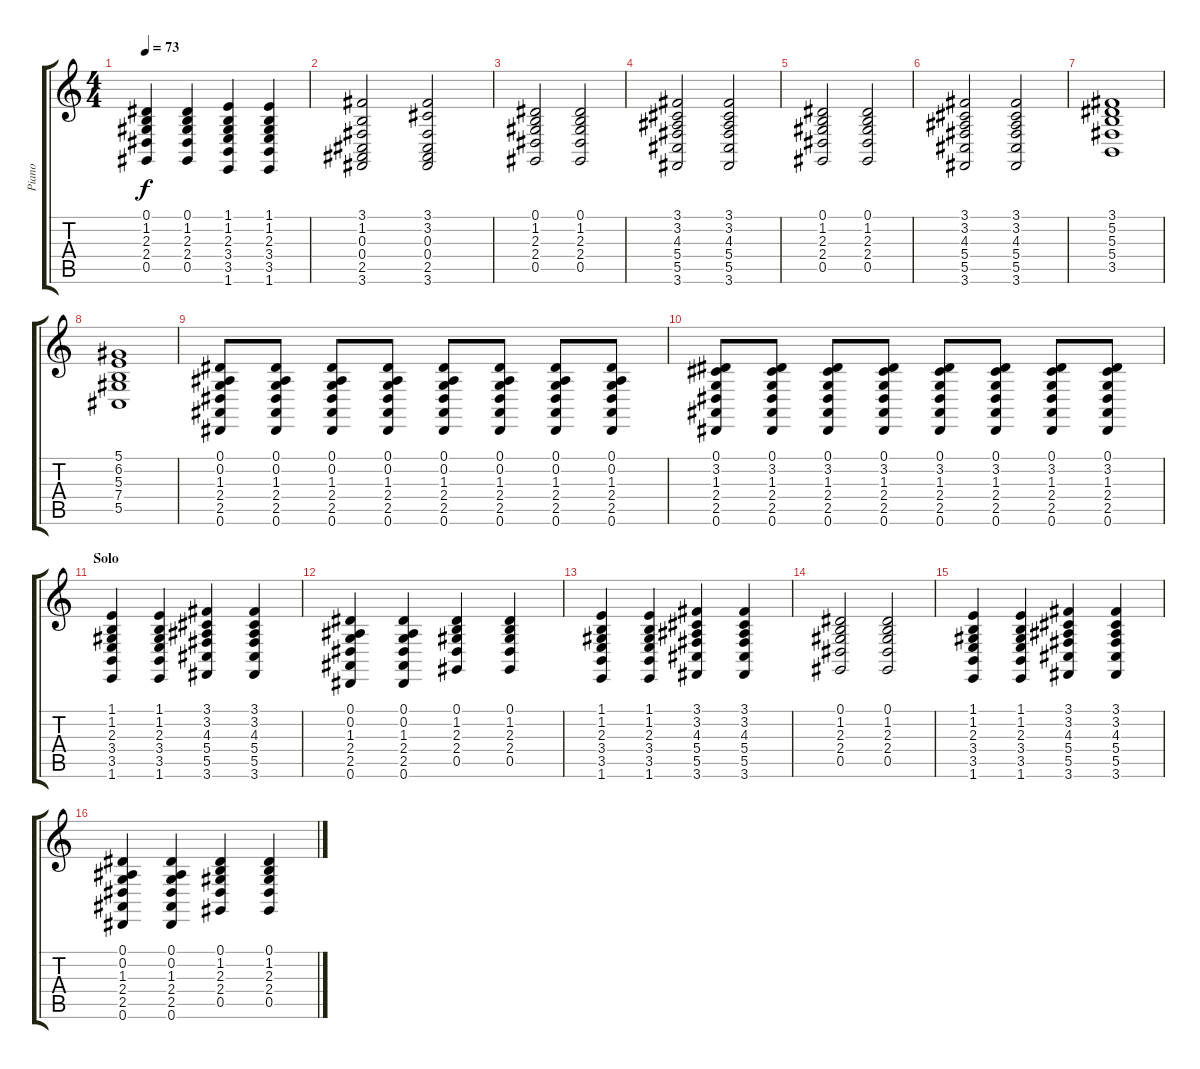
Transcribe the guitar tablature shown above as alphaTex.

\track ("Piano" "Piano") {instrument acousticgrandpiano}
\staff {score tabs}
\tuning (Eb4 Bb3 Gb3 Db3 Ab2 Eb2) {hide}
\ts (4 4)
\tempo 73
\clef g2
\ks c
(0.1 1.2 2.3 2.4 0.5).4{dy f} (0.1 1.2 2.3 2.4 0.5).4 (1.1 1.2 2.3 3.4 3.5 1.6).4 (1.1 1.2 2.3 3.4 3.5 1.6).4 |
(3.1 1.2 0.3 0.4 2.5 3.6).2 (3.1 3.2 0.3 0.4 2.5 3.6).2 |
(0.1 1.2 2.3 2.4 0.5).2 (0.1 1.2 2.3 2.4 0.5).2 |
(3.1 3.2 4.3 5.4 5.5 3.6).2 (3.1 3.2 4.3 5.4 5.5 3.6).2 |
(0.1 1.2 2.3 2.4 0.5).2 (0.1 1.2 2.3 2.4 0.5).2 |
(3.1 3.2 4.3 5.4 5.5 3.6).2 (3.1 3.2 4.3 5.4 5.5 3.6).2 |
(3.1 5.2 5.3 5.4 3.5).1 |
(5.1 6.2 5.3 7.4 5.5).1 |
(0.1 0.2 1.3 2.4 2.5 0.6).8 (0.1 0.2 1.3 2.4 2.5 0.6).8 (0.1 0.2 1.3 2.4 2.5 0.6).8 (0.1 0.2 1.3 2.4 2.5 0.6).8 (0.1 0.2 1.3 2.4 2.5 0.6).8 (0.1 0.2 1.3 2.4 2.5 0.6).8 (0.1 0.2 1.3 2.4 2.5 0.6).8 (0.1 0.2 1.3 2.4 2.5 0.6).8 |
(0.1 3.2 1.3 2.4 2.5 0.6).8 (0.1 3.2 1.3 2.4 2.5 0.6).8 (0.1 3.2 1.3 2.4 2.5 0.6).8 (0.1 3.2 1.3 2.4 2.5 0.6).8 (0.1 3.2 1.3 2.4 2.5 0.6).8 (0.1 3.2 1.3 2.4 2.5 0.6).8 (0.1 3.2 1.3 2.4 2.5 0.6).8 (0.1 3.2 1.3 2.4 2.5 0.6).8 |
\section ("" "Solo")
(1.1 1.2 2.3 3.4 3.5 1.6).4 (1.1 1.2 2.3 3.4 3.5 1.6).4 (3.1 3.2 4.3 5.4 5.5 3.6).4 (3.1 3.2 4.3 5.4 5.5 3.6).4 |
(0.1 0.2 1.3 2.4 2.5 0.6).4 (0.1 0.2 1.3 2.4 2.5 0.6).4 (0.1 1.2 2.3 2.4 0.5).4 (0.1 1.2 2.3 2.4 0.5).4 |
(1.1 1.2 2.3 3.4 3.5 1.6).4 (1.1 1.2 2.3 3.4 3.5 1.6).4 (3.1 3.2 4.3 5.4 5.5 3.6).4 (3.1 3.2 4.3 5.4 5.5 3.6).4 |
(0.1 1.2 2.3 2.4 0.5).2 (0.1 1.2 2.3 2.4 0.5).2 |
(1.1 1.2 2.3 3.4 3.5 1.6).4 (1.1 1.2 2.3 3.4 3.5 1.6).4 (3.1 3.2 4.3 5.4 5.5 3.6).4 (3.1 3.2 4.3 5.4 5.5 3.6).4 |
(0.1 0.2 1.3 2.4 2.5 0.6).4 (0.1 0.2 1.3 2.4 2.5 0.6).4 (0.1 1.2 2.3 2.4 0.5).4 (0.1 1.2 2.3 2.4 0.5).4
